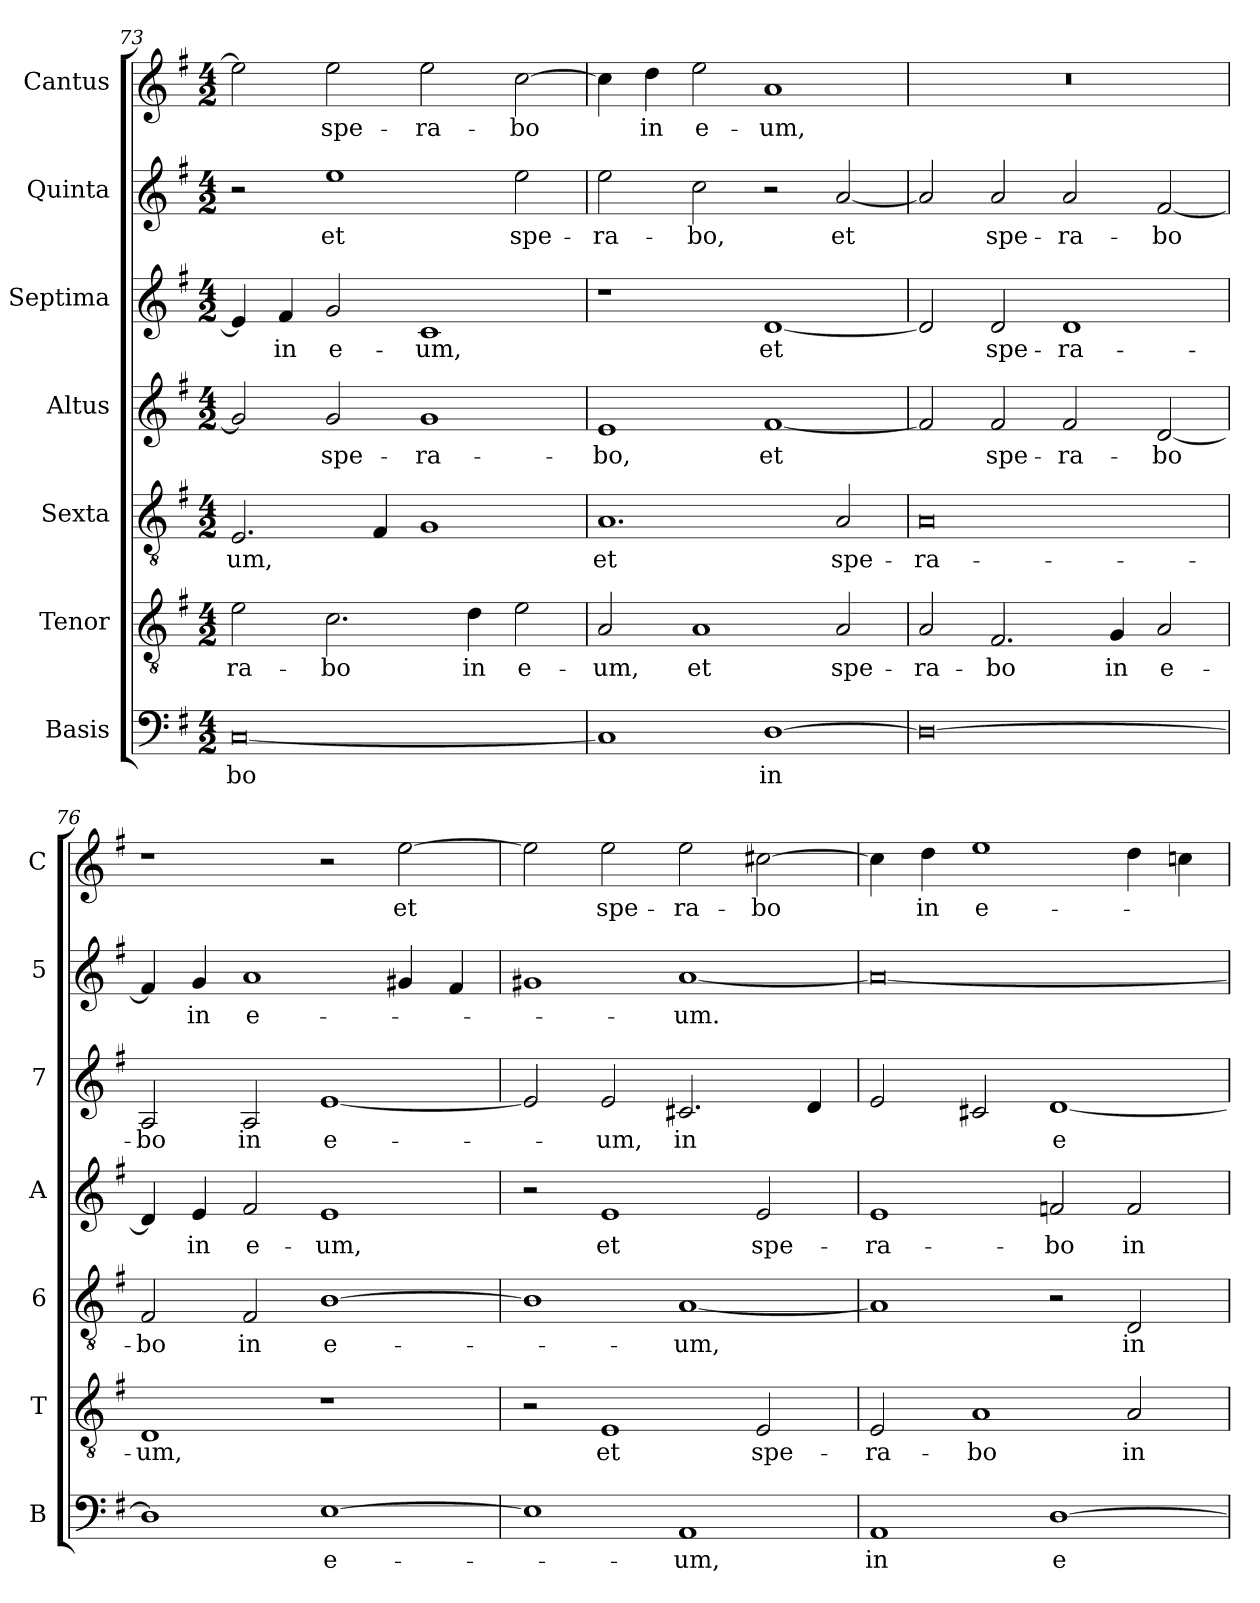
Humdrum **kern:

**kern	**text	**kern	**text	**kern	**text	**kern	**text	**kern	**text	**kern	**text	**kern	**text
*part7	*part7	*part6	*part6	*part5	*part5	*part4	*part4	*part3	*part3	*part2	*part2	*part1	*part1
*staff7	*staff7	*staff6	*staff6	*staff5	*staff5	*staff4	*staff4	*staff3	*staff3	*staff2	*staff2	*staff1	*staff1
*I"Basis	*	*I"Tenor	*	*I"Sexta	*	*I"Altus	*	*I"Septima	*	*I"Quinta	*	*I"Cantus	*
*I'B	*	*I'T	*	*I'6	*	*I'A	*	*I'7	*	*I'5	*	*I'C	*
!!LO:LB:g=z
*clefF4	*	*clefGv2	*	*clefGv2	*	*clefG2	*	*clefG2	*	*clefG2	*	*clefG2	*
*k[f#]	*	*k[f#]	*	*k[f#]	*	*k[f#]	*	*k[f#]	*	*k[f#]	*	*k[f#]	*
*G:	*	*G:	*	*G:	*	*G:	*	*G:	*	*G:	*	*G:	*
*M4/2	*	*M4/2	*	*M4/2	*	*M4/2	*	*M4/2	*	*M4/2	*	*M4/2	*
=73	=73	=73	=73	=73	=73	=73	=73	=73	=73	=73	=73	=73	=73
!	!LO:LY:b	!	!LO:LY:b	!	!LO:LY:b	!	!	!	!	!	!	!	!
[0C	-bo	2e\	-ra-	2.E/	-um,	2g/]	.	4e/]	.	2r	.	2ee\]	.
!	!	!	!	!	!	!	!	!	!LO:LY:b	!	!	!	!
.	.	.	.	.	.	.	.	4f#/	in	.	.	.	.
!	!	!	!LO:LY:b	!	!	!	!LO:LY:b	!	!LO:LY:b	!	!LO:LY:b	!	!LO:LY:b
.	.	2.c\	-bo	.	.	2g/	spe-	2g/	e-	1ee	et	2ee\	spe-
.	.	.	.	4F#/	.	.	.	.	.	.	.	.	.
!	!	!	!	!	!	!	!LO:LY:b	!	!LO:LY:b	!	!	!	!LO:LY:b
.	.	.	.	1G	.	1g	-ra-	1c	-um,	.	.	2ee\	-ra-
!	!	!	!LO:LY:b	!	!	!	!	!	!	!	!	!	!
.	.	4d\	in	.	.	.	.	.	.	.	.	.	.
!	!	!	!LO:LY:b	!	!	!	!	!	!	!	!LO:LY:b	!	!LO:LY:b
.	.	2e\	e-	.	.	.	.	.	.	2ee\	spe-	[2cc\	-bo
=74	=74	=74	=74	=74	=74	=74	=74	=74	=74	=74	=74	=74	=74
!	!	!	!LO:LY:b	!	!LO:LY:b	!	!LO:LY:b	!	!	!	!LO:LY:b	!	!
1C]	.	2A/	-um,	1.A	et	1e	-bo,	1r	.	2ee\	-ra-	4cc\]	.
!	!	!	!	!	!	!	!	!	!	!	!	!	!LO:LY:b
.	.	.	.	.	.	.	.	.	.	.	.	4dd\	in
!	!	!	!LO:LY:b	!	!	!	!	!	!	!	!LO:LY:b	!	!LO:LY:b
.	.	1A	et	.	.	.	.	.	.	2cc\	-bo,	2ee\	e-
!	!LO:LY:b	!	!	!	!	!	!LO:LY:b	!	!LO:LY:b	!	!	!	!LO:LY:b
[1D	in	.	.	.	.	[1f#	et	[1d	et	2r	.	1a	-um,
!	!	!	!LO:LY:b	!	!LO:LY:b	!	!	!	!	!	!LO:LY:b	!	!
.	.	2A/	spe-	2A/	spe-	.	.	.	.	[2a/	et	.	.
=75	=75	=75	=75	=75	=75	=75	=75	=75	=75	=75	=75	=75	=75
!	!	!	!LO:LY:b	!	!LO:LY:b	!	!	!	!	!	!	!	!
0D_	.	2A/	-ra-	0A	-ra-	2f#/]	.	2d/]	.	2a/]	.	0r	.
!	!	!	!LO:LY:b	!	!	!	!LO:LY:b	!	!LO:LY:b	!	!LO:LY:b	!	!
.	.	2.F#/	-bo	.	.	2f#/	spe-	2d/	spe-	2a/	spe-	.	.
!	!	!	!	!	!	!	!LO:LY:b	!	!LO:LY:b	!	!LO:LY:b	!	!
.	.	.	.	.	.	2f#/	-ra-	1d	-ra-	2a/	-ra-	.	.
!	!	!	!LO:LY:b	!	!	!	!	!	!	!	!	!	!
.	.	4G/	in	.	.	.	.	.	.	.	.	.	.
!	!	!	!LO:LY:b	!	!	!	!LO:LY:b	!	!	!	!LO:LY:b	!	!
.	.	2A/	e-	.	.	[2d/	-bo	.	.	[2f#/	-bo	.	.
=76	=76	=76	=76	=76	=76	=76	=76	=76	=76	=76	=76	=76	=76
!	!	!	!LO:LY:b	!	!LO:LY:b	!	!	!	!LO:LY:b	!	!	!	!
1D]	.	1D	-um,	2F#/	-bo	4d/]	.	2A/	-bo	4f#/]	.	1r	.
!	!	!	!	!	!	!	!LO:LY:b	!	!	!	!LO:LY:b	!	!
.	.	.	.	.	.	4e/	in	.	.	4g/	in	.	.
!	!	!	!	!	!LO:LY:b	!	!LO:LY:b	!	!LO:LY:b	!	!LO:LY:b	!	!
.	.	.	.	2F#/	in	2f#i/	e-	2A/	in	1a	e-	.	.
!	!LO:LY:b	!	!	!	!LO:LY:b	!	!LO:LY:b	!	!LO:LY:b	!	!	!	!
[1E	e-	1r	.	[1B	e-	1e	-um,	[1e	e-	.	.	2r	.
!	!	!	!	!	!	!	!	!	!	!	!	!	!LO:LY:b
.	.	.	.	.	.	.	.	.	.	4g#X/	.	[2ee\	et
.	.	.	.	.	.	.	.	.	.	4f#/	.	.	.
!!LO:PB:g=z
=77	=77	=77	=77	=77	=77	=77	=77	=77	=77	=77	=77	=77	=77
1E]	.	2r	.	1B]	.	2r	.	2e/]	.	1g#X	.	2ee\]	.
!	!	!	!LO:LY:b	!	!	!	!LO:LY:b	!	!LO:LY:b	!	!	!	!LO:LY:b
.	.	1E	et	.	.	1e	et	2e/	-um,	.	.	2ee\	spe-
!	!LO:LY:b	!	!	!	!LO:LY:b	!	!	!	!LO:LY:b	!	!LO:LY:b	!	!LO:LY:b
1AA	-um,	.	.	[1A	-um,	.	.	2.c#X/	in	[1a	-um.	2ee\	-ra-
!	!	!	!LO:LY:b	!	!	!	!LO:LY:b	!	!	!	!	!	!LO:LY:b
.	.	2E/	spe-	.	.	2e/	spe-	.	.	.	.	[2cc#X\	-bo
.	.	.	.	.	.	.	.	4d/	.	.	.	.	.
=78	=78	=78	=78	=78	=78	=78	=78	=78	=78	=78	=78	=78	=78
!	!LO:LY:b	!	!LO:LY:b	!	!	!	!LO:LY:b	!	!	!	!	!	!
1AA	in	2E/	-ra-	1A]	.	1e	-ra-	2e/	.	0a_	.	4cc#\]	.
!	!	!	!	!	!	!	!	!	!	!	!	!	!LO:LY:b
.	.	.	.	.	.	.	.	.	.	.	.	4dd\	in
!	!	!	!LO:LY:b	!	!	!	!	!	!	!	!	!	!LO:LY:b
.	.	1A	-bo	.	.	.	.	2c#X/	.	.	.	1ee	e-
!	!LO:LY:b	!	!	!	!	!	!LO:LY:b	!	!LO:LY:b	!	!	!	!
[1D	e-	.	.	2r	.	2fn/	-bo	[1d	e-	.	.	.	.
!	!	!	!LO:LY:b	!	!LO:LY:b	!	!LO:LY:b	!	!	!	!	!	!
.	.	2A/	in	2D/	in	2f/	in	.	.	.	.	4dd\	.
.	.	.	.	.	.	.	.	.	.	.	.	4ccn\	.
=	=	=	=	=	=	=	=	=	=	=	=	=	=
*-	*-	*-	*-	*-	*-	*-	*-	*-	*-	*-	*-	*-	*-
